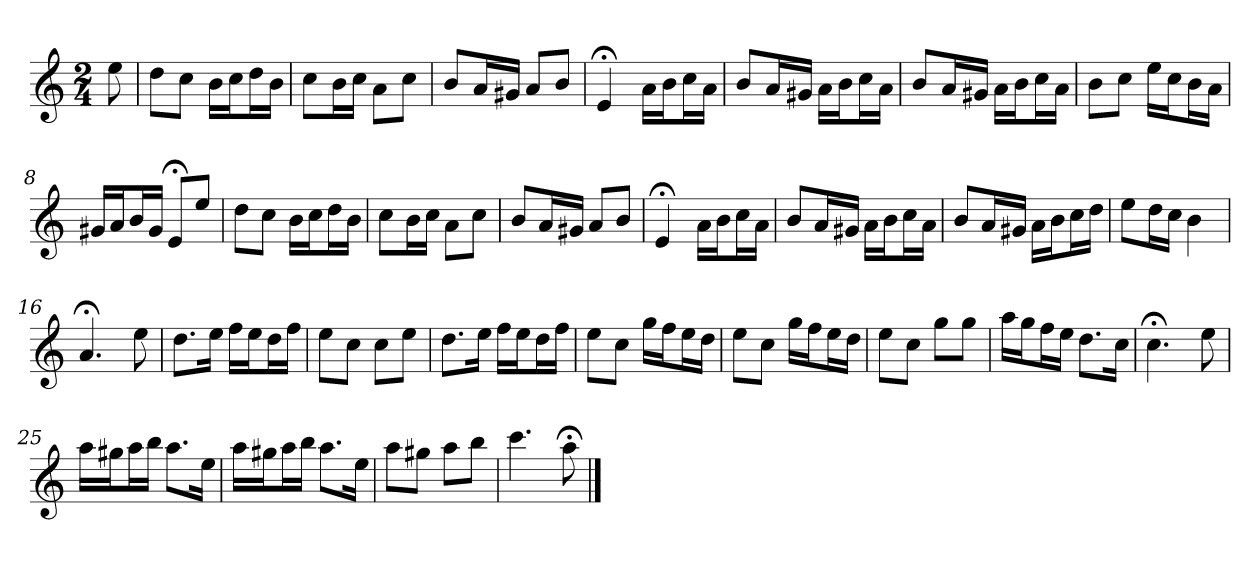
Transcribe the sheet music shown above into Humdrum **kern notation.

**kern
*part1
*staff1
*k[]
*a:
*M2/4
*MM120
=
8ee
=1
8ddL
8ccJ
16bLL
16ccJ
16ddL
16bJJ
=2
8ccL
16bL
16ccJJ
8aL
8ccJ
=3
8bL
16aL
16g#XJJ
8aL
8bJ
=4
4e;<
16aLL
16bJ
16ccL
16aJJ
=5
8bL
16aL
16g#XJJ
16aLL
16bJ
16ccL
16aJJ
=6
8bL
16aL
16g#XJJ
16aLL
16bJ
16ccL
16aJJ
=7
8bL
8ccJ
16eeLL
16ccJ
16bL
16aJJ
=8
16g#XLL
16aJ
16bL
16g#JJ
8e;<L
8eeJ
=9
8ddL
8ccJ
16bLL
16ccJ
16ddL
16bJJ
=10
8ccL
16bL
16ccJJ
8aL
8ccJ
=11
8bL
16aL
16g#XJJ
8aL
8bJ
=12
4e;<
16aLL
16bJ
16ccL
16aJJ
=13
8bL
16aL
16g#XJJ
16aLL
16bJ
16ccL
16aJJ
=14
8bL
16aL
16g#XJJ
16aLL
16bJ
16ccL
16ddJJ
=15
8eeL
16ddL
16ccJJ
4b
=16
4.a;<
8ee
=17
8.ddL
16eeJk
16ffLL
16eeJ
16ddL
16ffJJ
=18
8eeL
8ccJ
8ccL
8eeJ
=19
8.ddL
16eeJk
16ffLL
16eeJ
16ddL
16ffJJ
=20
8eeL
8ccJ
16ggLL
16ffJ
16eeL
16ddJJ
=21
8eeL
8ccJ
16ggLL
16ffJ
16eeL
16ddJJ
=22
8eeL
8ccJ
8ggL
8ggJ
=23
16aaLL
16ggJ
16ffL
16eeJJ
8.ddL
16ccJk
=24
4.cc;<
8ee
=25
16aaLL
16gg#XJ
16aaL
16bbJJ
8.aaL
16eeJk
=26
16aaLL
16gg#XJ
16aaL
16bbJJ
8.aaL
16eeJk
=27
8aaL
8gg#XJ
8aaL
8bbJ
=28
4.ccc
8aa;<
==
*-
